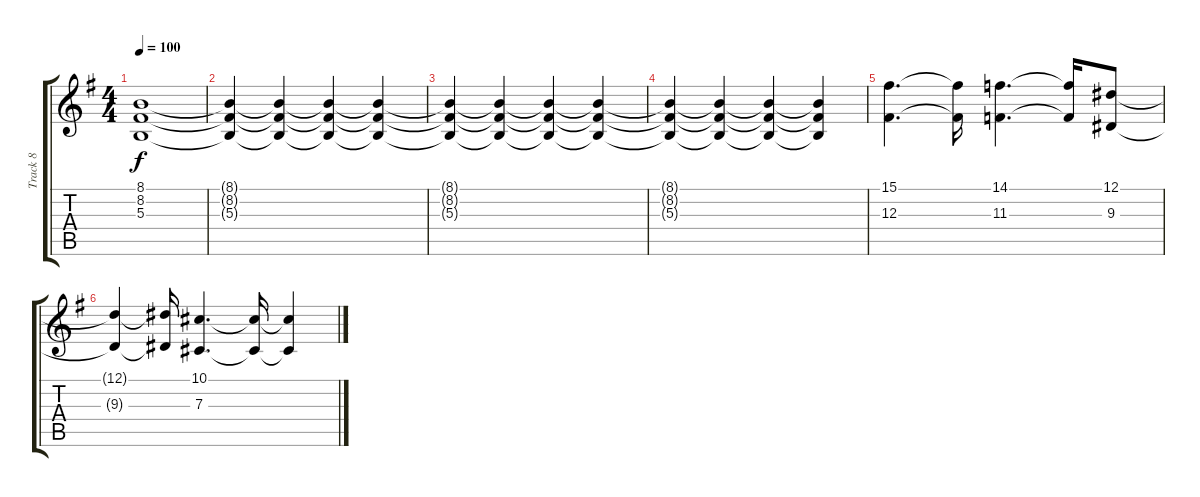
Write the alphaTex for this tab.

\track ("Track 8" "Track 8") {instrument violin}
\staff {score tabs}
\tuning (Eb4 Bb3 Gb3 Db3 Ab2 Eb2) {hide}
\ts (4 4)
\tempo 100
\clef g2
\ks g
(8.1 8.2 5.3).1{dy f} |
(8.1{t} 8.2{t} 5.3{t}).4{volume 6} (8.1{t} 8.2{t} 5.3{t}).4 (8.1{t} 8.2{t} 5.3{t}).4 (8.1{t} 8.2{t} 5.3{t}).4 |
(8.1{t} 8.2{t} 5.3{t}).4 (8.1{t} 8.2{t} 5.3{t}).4 (8.1{t} 8.2{t} 5.3{t}).4 (8.1{t} 8.2{t} 5.3{t}).4 |
(8.1{t} 8.2{t} 5.3{t}).4 (8.1{t} 8.2{t} 5.3{t}).4 (8.1{t} 8.2{t} 5.3{t}).4 (8.1{t} 8.2{t} 5.3{t}).4 |
(15.1 12.3).4{d volume 6} (15.1{t} 12.3{t}).16 (14.1 11.3).4{d} (14.1{t} 11.3{t}).16 (12.1 9.3).8 |
(12.1{t} 9.3{t}).4 (12.1{t} 9.3{t}).16 (10.1 7.3).4{d} (10.1{t} 7.3{t}).16 (10.1{t} 7.3{t}).4
